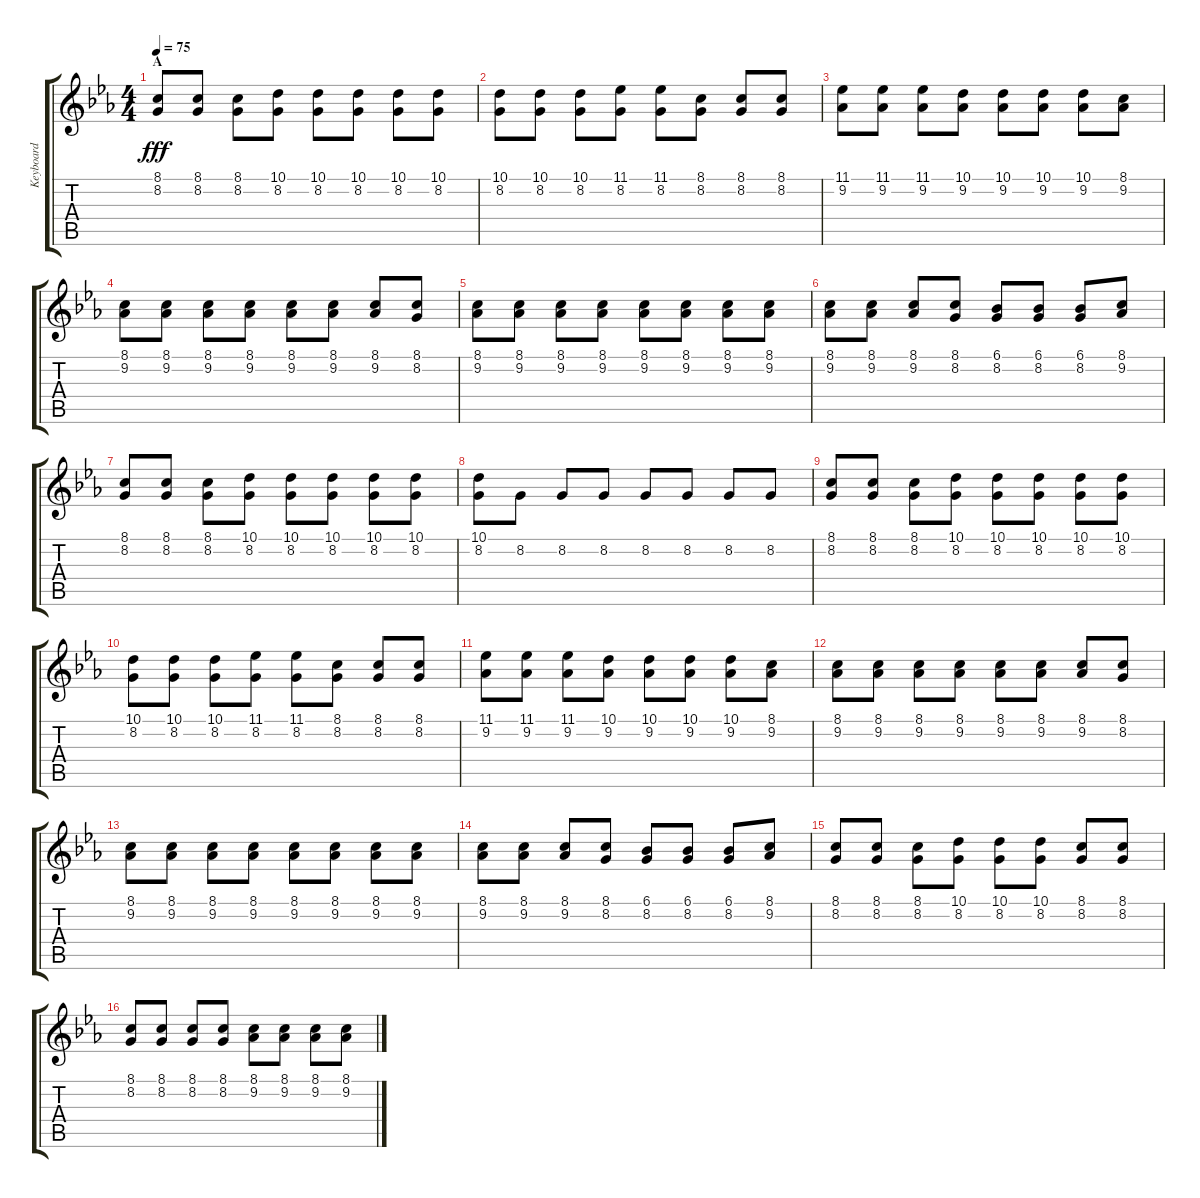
\track ("Keyboard" "Keyboard") {instrument pad1newage}
\staff {score tabs}
\tuning (E4 B3 G3 D3 A2 E2) {hide}
\ts (4 4)
\section ("" "A")
\tempo 75
\tempo 150
\tempo 75
\clef g2
\ks eb
(8.1 8.2).8{dy fff instrument pad1newage} (8.1 8.2).8 (8.1 8.2).8 (10.1 8.2).8 (10.1 8.2).8 (10.1 8.2).8 (10.1 8.2).8 (10.1 8.2).8 |
(10.1 8.2).8 (10.1 8.2).8 (10.1 8.2).8 (11.1 8.2).8 (11.1 8.2).8 (8.1 8.2).8 (8.1 8.2).8 (8.1 8.2).8 |
(11.1 9.2).8 (11.1 9.2).8 (11.1 9.2).8 (10.1 9.2).8 (10.1 9.2).8 (10.1 9.2).8 (10.1 9.2).8 (8.1 9.2).8 |
(8.1 9.2).8 (8.1 9.2).8 (8.1 9.2).8 (8.1 9.2).8 (8.1 9.2).8 (8.1 9.2).8 (8.1 9.2).8 (8.1 8.2).8 |
(8.1 9.2).8 (8.1 9.2).8 (8.1 9.2).8 (8.1 9.2).8 (8.1 9.2).8 (8.1 9.2).8 (8.1 9.2).8 (8.1 9.2).8 |
(8.1 9.2).8 (8.1 9.2).8 (8.1 9.2).8 (8.1 8.2).8 (6.1 8.2).8 (6.1 8.2).8 (6.1 8.2).8 (8.1 9.2).8 |
(8.1 8.2).8 (8.1 8.2).8 (8.1 8.2).8 (10.1 8.2).8 (10.1 8.2).8 (10.1 8.2).8 (10.1 8.2).8 (10.1 8.2).8 |
(10.1 8.2).8 8.2.8 8.2.8 8.2.8 8.2.8 8.2.8 8.2.8 8.2.8 |
(8.1 8.2).8 (8.1 8.2).8 (8.1 8.2).8 (10.1 8.2).8 (10.1 8.2).8 (10.1 8.2).8 (10.1 8.2).8 (10.1 8.2).8 |
(10.1 8.2).8 (10.1 8.2).8 (10.1 8.2).8 (11.1 8.2).8 (11.1 8.2).8 (8.1 8.2).8 (8.1 8.2).8 (8.1 8.2).8 |
(11.1 9.2).8 (11.1 9.2).8 (11.1 9.2).8 (10.1 9.2).8 (10.1 9.2).8 (10.1 9.2).8 (10.1 9.2).8 (8.1 9.2).8 |
(8.1 9.2).8 (8.1 9.2).8 (8.1 9.2).8 (8.1 9.2).8 (8.1 9.2).8 (8.1 9.2).8 (8.1 9.2).8 (8.1 8.2).8 |
(8.1 9.2).8 (8.1 9.2).8 (8.1 9.2).8 (8.1 9.2).8 (8.1 9.2).8 (8.1 9.2).8 (8.1 9.2).8 (8.1 9.2).8 |
(8.1 9.2).8 (8.1 9.2).8 (8.1 9.2).8 (8.1 8.2).8 (6.1 8.2).8 (6.1 8.2).8 (6.1 8.2).8 (8.1 9.2).8 |
(8.1 8.2).8 (8.1 8.2).8 (8.1 8.2).8 (10.1 8.2).8 (10.1 8.2).8 (10.1 8.2).8 (8.1 8.2).8 (8.1 8.2).8 |
(8.1 8.2).8 (8.1 8.2).8 (8.1 8.2).8 (8.1 8.2).8 (8.1 9.2).8 (8.1 9.2).8 (8.1 9.2).8 (8.1 9.2).8
